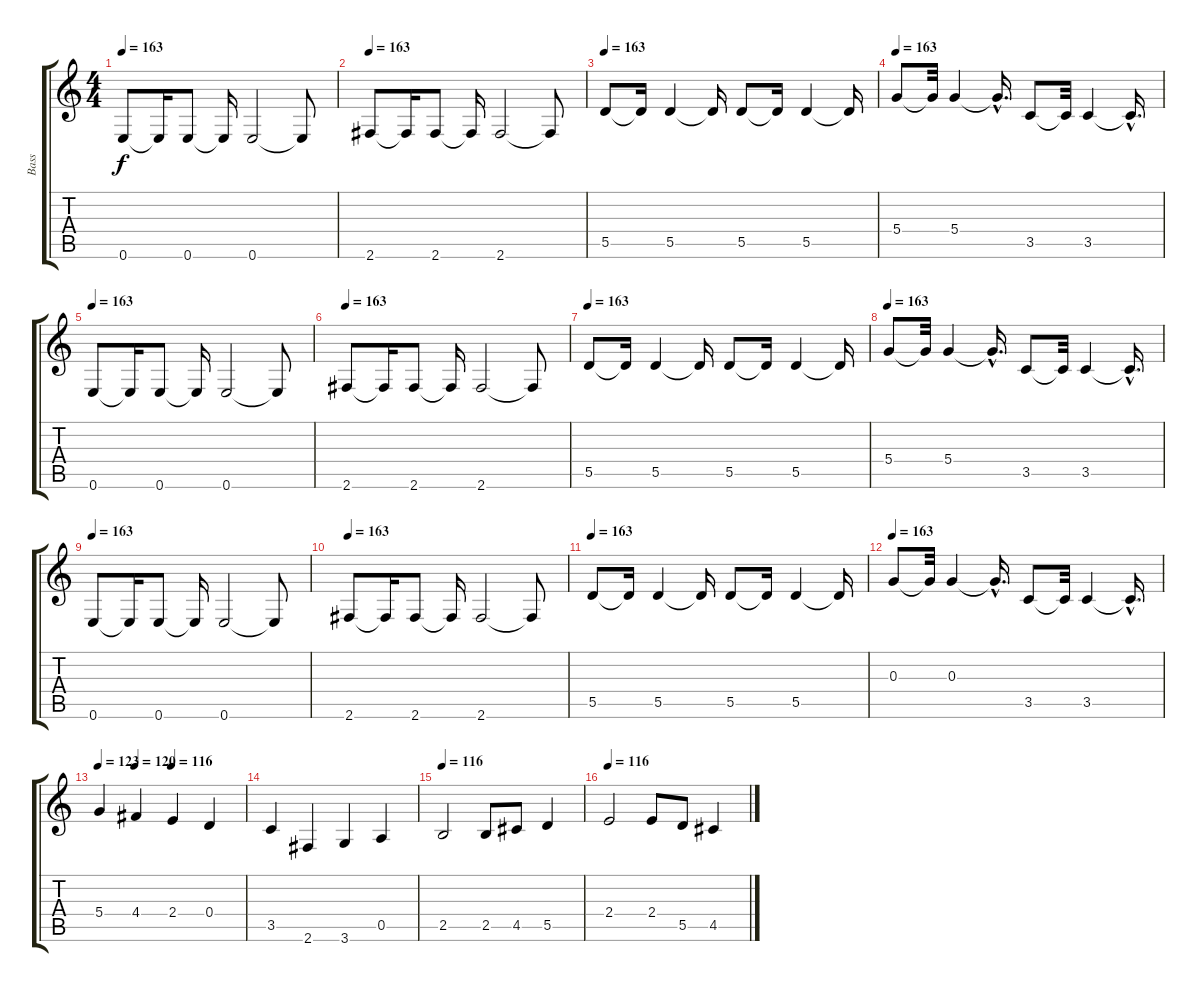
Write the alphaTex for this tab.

\track ("Bass" "Bass") {instrument electricbasspick}
\staff {score tabs}
\tuning (E4 B3 G3 D3 A2 E2) {hide}
\ts (4 4)
\tempo 163
\clef g2
\ks c
0.6.8{dy f} 0.6{t}.16 0.6.8 0.6{t}.16 0.6.2 0.6{t}.8 |
\tempo 163
2.6.8 2.6{t}.16 2.6.8 2.6{t}.16 2.6.2 2.6{t}.8 |
\tempo 163
5.5.8 5.5{t}.16 5.5.4 5.5{t}.16 5.5.8 5.5{t}.16 5.5.4 5.5{t}.16 |
\tempo 163
5.4.8 5.4{t}.32 5.4.4 5.4{hac t}.16{d} 3.5.8 3.5{t}.32 3.5.4 3.5{hac t}.16{d} |
\tempo 163
0.6.8 0.6{t}.16 0.6.8 0.6{t}.16 0.6.2 0.6{t}.8 |
\tempo 163
2.6.8 2.6{t}.16 2.6.8 2.6{t}.16 2.6.2 2.6{t}.8 |
\tempo 163
5.5.8 5.5{t}.16 5.5.4 5.5{t}.16 5.5.8 5.5{t}.16 5.5.4 5.5{t}.16 |
\tempo 163
5.4.8 5.4{t}.32 5.4.4 5.4{hac t}.16{d} 3.5.8 3.5{t}.32 3.5.4 3.5{hac t}.16{d} |
\tempo 163
0.6.8 0.6{t}.16 0.6.8 0.6{t}.16 0.6.2 0.6{t}.8 |
\tempo 163
2.6.8 2.6{t}.16 2.6.8 2.6{t}.16 2.6.2 2.6{t}.8 |
\tempo 163
5.5.8 5.5{t}.16 5.5.4 5.5{t}.16 5.5.8 5.5{t}.16 5.5.4 5.5{t}.16 |
\tempo 163
0.3.8 0.3{t}.32 0.3.4 0.3{hac t}.16{d} 3.5.8 3.5{t}.32 3.5.4 3.5{hac t}.16{d} |
\tempo 123
\tempo (120 0.25)
\tempo (116 0.5)
5.4.4{volume 10} 4.4.4 2.4.4 0.4.4 |
3.5.4 2.6.4 3.6.4 0.5.4 |
\tempo 116
2.5.2 2.5.8 4.5.8 5.5.4 |
\tempo 116
2.4.2 2.4.8 5.5.8 4.5.4
